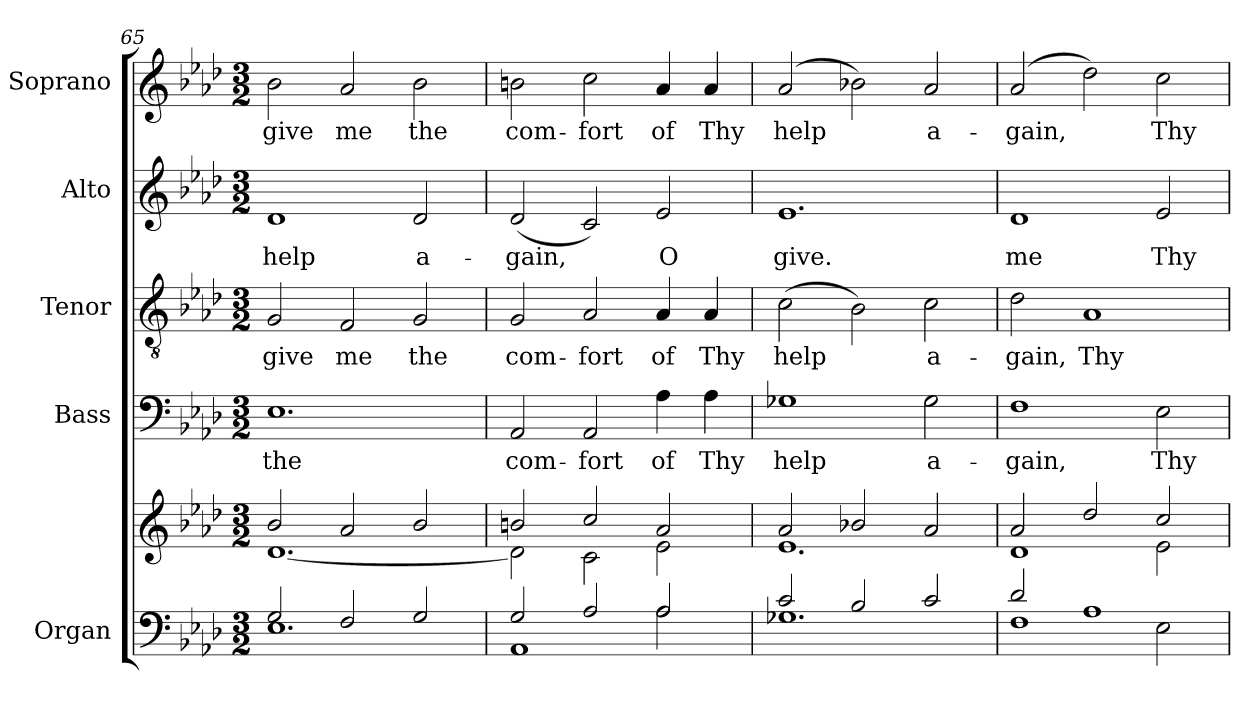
**kern	**kern	**kern	**text	**kern	**text	**kern	**text	**kern	**text
*part5	*part5	*part4	*part4	*part3	*part3	*part2	*part2	*part1	*part1
*staff6	*staff5	*staff4	*staff4	*staff3	*staff3	*staff2	*staff2	*staff1	*staff1
*I"Organ	*	*I"Bass	*	*I"Tenor	*	*I"Alto	*	*I"Soprano	*
*I'Org.	*	*I'B.	*	*I'T.	*	*I'A.	*	*I'S.	*
!!LO:LB:g=z
*clefF4	*clefG2	*clefF4	*	*clefGv2	*	*clefG2	*	*clefG2	*
*	*	*	*	*ITrd7c12	*	*	*	*	*
*k[b-e-a-d-]	*k[b-e-a-d-]	*k[b-e-a-d-]	*	*k[b-e-a-d-]	*	*k[b-e-a-d-]	*	*k[b-e-a-d-]	*
*A-:	*A-:	*A-:	*	*A-:	*	*A-:	*	*A-:	*
*M3/2	*M3/2	*M3/2	*	*M3/2	*	*M3/2	*	*M3/2	*
=65	=65	=65	=65	=65	=65	=65	=65	=65	=65
*^	*^	*	*	*	*	*	*	*	*
!	!	!	!	!	!LO:LY:b:color=#000000	!	!	!	!	!	!
!	!	!	!	!	!	!	!LO:LY:b:color=#000000	!	!	!	!
!	!	!	!	!	!	!	!	!	!LO:LY:b:color=#000000	!	!
!	!	!	!	!	!	!	!	!	!	!	!LO:LY:b:color=#000000
2Gi/	1.E-i	2b-i/	[<1.d-i	1.E-i	the	2GGi/	give	1d-i	help	2b-i\	give
!	!	!	!	!	!	!	!LO:LY:b:color=#000000	!	!	!	!
!	!	!	!	!	!	!	!	!	!	!	!LO:LY:b:color=#000000
2Fi/	.	2a-i/	.	.	.	2FFi/	me	.	.	2a-i/	me
!	!	!	!	!	!	!	!LO:LY:b:color=#000000	!	!	!	!
!	!	!	!	!	!	!	!	!	!LO:LY:b:color=#000000	!	!
!	!	!	!	!	!	!	!	!	!	!	!LO:LY:b:color=#000000
2Gi/	.	2b-i/	.	.	.	2GGi/	the	2d-i/	a-	2b-i\	the
=66	=66	=66	=66	=66	=66	=66	=66	=66	=66	=66	=66
!	!	!	!	!	!LO:LY:b:color=#000000	!	!	!	!	!	!
!	!	!	!	!	!	!	!LO:LY:b:color=#000000	!	!	!	!
!	!	!	!	!	!	!	!	!	!LO:LY:b:color=#000000	!	!
!	!	!	!	!	!	!	!	!	!	!	!LO:LY:b:color=#000000
2Gi/	1AA-i	2bni/	2d-i\]	2AA-i/	com-	2GGi/	com-	(2d-i/	-gain,	2bni\	com-
!	!	!	!	!	!LO:LY:b:color=#000000	!	!	!	!	!	!
!	!	!	!	!	!	!	!LO:LY:b:color=#000000	!	!	!	!
!	!	!	!	!	!	!	!	!	!	!	!LO:LY:b:color=#000000
2A-i/	.	2cci/	2ci\	2AA-i/	-fort	2AA-i/	-fort	2ci/)	.	2cci\	-fort
!	!	!	!	!	!LO:LY:b:color=#000000	!	!	!	!	!	!
!	!	!	!	!	!	!	!LO:LY:b:color=#000000	!	!	!	!
!	!	!	!	!	!	!	!	!	!LO:LY:b:color=#000000	!	!
!	!	!	!	!	!	!	!	!	!	!	!LO:LY:b:color=#000000
2A-i/	2A-i\	2a-i/	2e-i\	4A-i\	of	4AA-i/	of	2e-i/	O	4a-i/	of
!	!	!	!	!	!LO:LY:b:color=#000000	!	!	!	!	!	!
!	!	!	!	!	!	!	!LO:LY:b:color=#000000	!	!	!	!
!	!	!	!	!	!	!	!	!	!	!	!LO:LY:b:color=#000000
.	.	.	.	4A-i\	Thy	4AA-i/	Thy	.	.	4a-i/	Thy
=67	=67	=67	=67	=67	=67	=67	=67	=67	=67	=67	=67
!	!	!	!	!	!LO:LY:b:color=#000000	!	!	!	!	!	!
!	!	!	!	!	!	!	!LO:LY:b:color=#000000	!	!	!	!
!	!	!	!	!	!	!	!	!	!LO:LY:b:color=#000000	!	!
!	!	!	!	!	!	!	!	!	!	!	!LO:LY:b:color=#000000
2ci/	1.G-Xi	2a-i/	1.e-i	1G-Xi	help	(2Ci\	help	1.e-i	give.	(2a-i/	help
2B-i/	.	2b-Xi/	.	.	.	2BB-i\)	.	.	.	2b-Xi\)	.
!	!	!	!	!	!LO:LY:b:color=#000000	!	!	!	!	!	!
!	!	!	!	!	!	!	!LO:LY:b:color=#000000	!	!	!	!
!	!	!	!	!	!	!	!	!	!	!	!LO:LY:b:color=#000000
2ci/	.	2a-i/	.	2G-i\	a-	2Ci\	a-	.	.	2a-i/	a-
=68	=68	=68	=68	=68	=68	=68	=68	=68	=68	=68	=68
!	!	!	!	!	!LO:LY:b:color=#000000	!	!	!	!	!	!
!	!	!	!	!	!	!	!LO:LY:b:color=#000000	!	!	!	!
!	!	!	!	!	!	!	!	!	!LO:LY:b:color=#000000	!	!
!	!	!	!	!	!	!	!	!	!	!	!LO:LY:b:color=#000000
2d-i/	1Fi	2a-i/	1d-i	1Fi	-gain,	2D-i\	-gain,	1d-i	me	(2a-i/	-gain,
!	!	!	!	!	!	!	!LO:LY:b:color=#000000	!	!	!	!
1A-i	.	2dd-i/	.	.	.	1AA-i	Thy	.	.	2dd-i\)	.
!	!	!	!	!	!LO:LY:b:color=#000000	!	!	!	!	!	!
!	!	!	!	!	!	!	!	!	!LO:LY:b:color=#000000	!	!
!	!	!	!	!	!	!	!	!	!	!	!LO:LY:b:color=#000000
.	2E-i\	2cci/	2e-i\	2E-i\	Thy	.	.	2e-i/	Thy	2cci\	Thy
*v	*v	*	*	*	*	*	*	*	*	*	*
*	*v	*v	*	*	*	*	*	*	*	*
=	=	=	=	=	=	=	=	=	=
*-	*-	*-	*-	*-	*-	*-	*-	*-	*-
